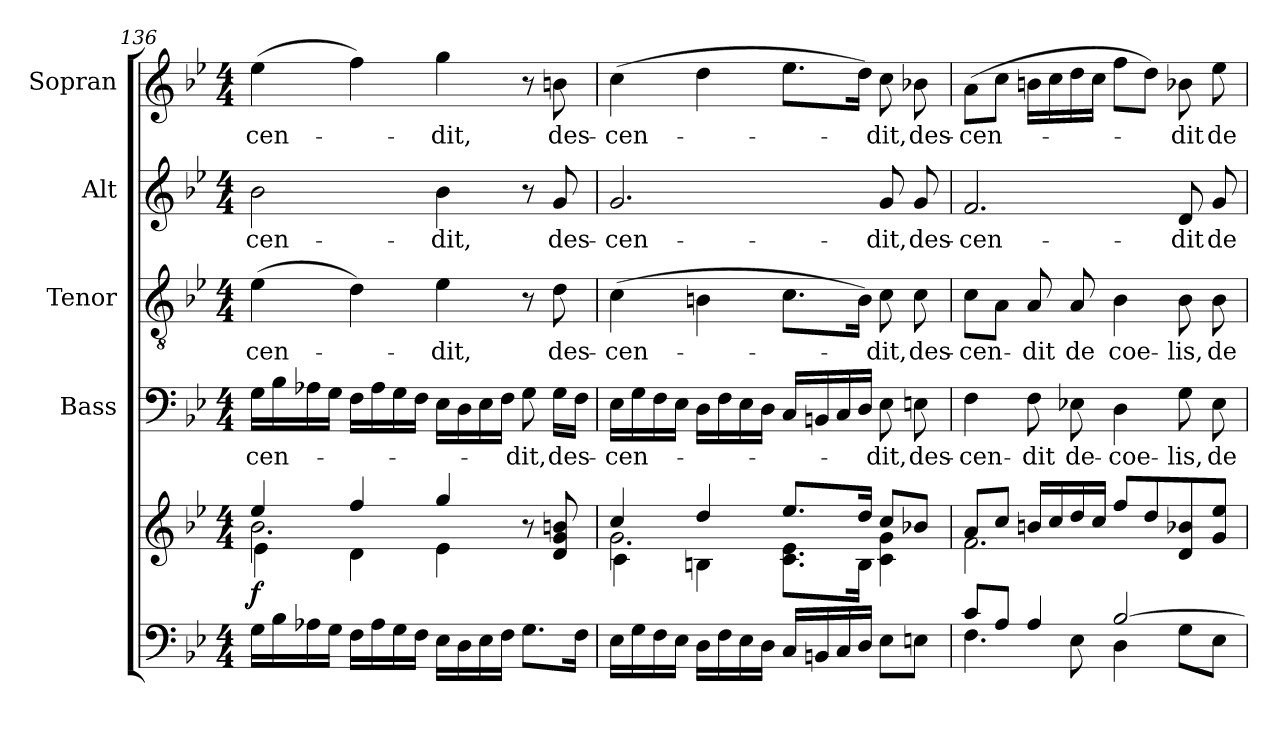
**kern	**kern	**dynam	**kern	**text	**kern	**text	**kern	**text	**kern	**text
*part5	*part5	*part5	*part4	*part4	*part3	*part3	*part2	*part2	*part1	*part1
*staff6	*staff5	*staff5/6	*staff4	*staff4	*staff3	*staff3	*staff2	*staff2	*staff1	*staff1
*	*	*	*I"Bass	*	*I"Tenor	*	*I"Alt	*	*I"Sopran	*
*	*	*	*I'B.	*	*I'T.	*	*I'A.	*	*I'S.	*
*clefF4	*clefG2	*	*clefF4	*	*clefGv2	*	*clefG2	*	*clefG2	*
*k[b-e-]	*k[b-e-]	*	*k[b-e-]	*	*k[b-e-]	*	*k[b-e-]	*	*k[b-e-]	*
*B-:	*B-:	*	*B-:	*	*B-:	*	*B-:	*	*B-:	*
*M4/4	*M4/4	*	*M4/4	*	*M4/4	*	*M4/4	*	*M4/4	*
=136	=136	=136	=136	=136	=136	=136	=136	=136	=136	=136
*	*^	*	*	*	*	*	*	*	*	*
*	*	*^	*	*	*	*	*	*	*	*	*
!	!	!	!	!LO:DY:b	!	!LO:LY:b	!	!LO:LY:b	!	!LO:LY:b	!	!LO:LY:b
16G\LL	4ee-/	2.b-\	4e-\	f	16G\LL	-cen-	(>4e-\	-cen-	2b-\	-cen-	(>4ee-\	-cen-
16B-\	.	.	.	.	16B-\	.	.	.	.	.	.	.
16A-X\	.	.	.	.	16A-X\	.	.	.	.	.	.	.
16G\JJ	.	.	.	.	16G\JJ	.	.	.	.	.	.	.
16F\LL	4ff/	.	4d\	.	16F\LL	.	4d\)	.	.	.	4ff\)	.
16A-\	.	.	.	.	16A-\	.	.	.	.	.	.	.
16G\	.	.	.	.	16G\	.	.	.	.	.	.	.
16F\JJ	.	.	.	.	16F\JJ	.	.	.	.	.	.	.
!	!	!	!	!	!	!	!	!LO:LY:b	!	!LO:LY:b	!	!LO:LY:b
16E-\LL	4gg/	.	4e-\	.	16E-\LL	.	4e-\	-dit,	4b-\	-dit,	4gg\	-dit,
16D\	.	.	.	.	16D\	.	.	.	.	.	.	.
16E-\	.	.	.	.	16E-\	.	.	.	.	.	.	.
16F\JJ	.	.	.	.	16F\JJ	.	.	.	.	.	.	.
!	!	!	!	!	!	!LO:LY:b	!	!	!	!	!	!
8.G\L	8r	4ryy	4ryy	.	8G\	-dit,	8r	.	8r	.	8r	.
!	!	!	!	!	!	!LO:LY:b	!	!LO:LY:b	!	!LO:LY:b	!	!LO:LY:b
.	8d/ 8g/ 8bn/	.	.	.	16G\LL	des-	8d\	des-	8g/	des-	8bn\	des-
16F\Jk	.	.	.	.	16F\JJ	.	.	.	.	.	.	.
!!LO:LB:g=z
=137	=137	=137	=137	=137	=137	=137	=137	=137	=137	=137	=137	=137
!	!	!	!	!	!	!LO:LY:b	!	!LO:LY:b	!	!LO:LY:b	!	!LO:LY:b
16E-\LL	4cc/	2.g\	4c\	.	16E-\LL	-cen-	(>4c\	-cen-	2.g/	-cen-	(>4cc\	-cen-
16G\	.	.	.	.	16G\	.	.	.	.	.	.	.
16F\	.	.	.	.	16F\	.	.	.	.	.	.	.
16E-\JJ	.	.	.	.	16E-\JJ	.	.	.	.	.	.	.
16D\LL	4dd/	.	4Bn\	.	16D\LL	.	4Bn\	.	.	.	4dd\	.
16F\	.	.	.	.	16F\	.	.	.	.	.	.	.
16E-\	.	.	.	.	16E-\	.	.	.	.	.	.	.
16D\JJ	.	.	.	.	16D\JJ	.	.	.	.	.	.	.
16C/LL	8.ee-/L	.	8.c\ 8.e-\L	.	16C/LL	.	8.c\L	.	.	.	8.ee-\L	.
16BBn/	.	.	.	.	16BBn/	.	.	.	.	.	.	.
16C/	.	.	.	.	16C/	.	.	.	.	.	.	.
16D/JJ	16dd/Jk	.	16B\Jk	.	16D/JJ	.	16B\Jk)	.	.	.	16dd\Jk)	.
!	!	!	!	!	!	!LO:LY:b	!	!LO:LY:b	!	!LO:LY:b	!	!LO:LY:b
8E-\L	8cc/L	4c\ 4g\	4ryy	.	8E-\	-dit,	8c\	-dit,	8g/	-dit,	8cc\	-dit,
!	!	!	!	!	!	!LO:LY:b	!	!LO:LY:b	!	!LO:LY:b	!	!LO:LY:b
8En\J	8b-X/J	.	.	.	8En\	des-	8c\	des-	8g/	des-	8b-X\	des-
*	*	*v	*v	*	*	*	*	*	*	*	*	*
=138	=138	=138	=138	=138	=138	=138	=138	=138	=138	=138	=138
*^	*	*	*	*	*	*	*	*	*	*	*
!	!	!	!	!	!	!LO:LY:b	!	!LO:LY:b	!	!LO:LY:b	!	!LO:LY:b
8c/L	4.F\	8a/L	2.f\	.	4F\	-cen-	8c\L	-cen-	2.f/	-cen-	(>8a\L	-cen-
8A/J	.	8cc/J	.	.	.	.	8A\J	.	.	.	8cc\J	.
!	!	!	!	!	!	!LO:LY:b	!	!LO:LY:b	!	!	!	!
4A/	.	16bn/LL	.	.	8F\	-dit	8A/	-dit	.	.	16bn\LL	.
.	.	16cc/	.	.	.	.	.	.	.	.	16cc\	.
!	!	!	!	!	!	!LO:LY:b	!	!LO:LY:b	!	!	!	!
.	8E-\	16dd/	.	.	8E-X\	de-	8A/	de	.	.	16dd\	.
.	.	16cc/JJ	.	.	.	.	.	.	.	.	16cc\JJ	.
!	!	!	!	!	!	!LO:LY:b	!	!LO:LY:b	!	!	!	!
[>2B-/	4D\	8ff/L	.	.	4D\	-coe-	4B-\	coe-	.	.	8ff\L	.
.	.	8dd/	.	.	.	.	.	.	.	.	8dd\J)	.
!	!	!	!	!	!	!LO:LY:b	!	!LO:LY:b	!	!LO:LY:b	!	!LO:LY:b
.	8G\L	8d/ 8b-X/	4ryy	.	8G\	-lis,	8B-\	-lis,	8d/	-dit	8b-X\	-dit
!	!	!	!	!	!	!LO:LY:b	!	!LO:LY:b	!	!LO:LY:b	!	!LO:LY:b
.	8E-\J	8g/ 8ee-/J	.	.	8E-\	de	8B-\	de	8g/	de	8ee-\	de
*v	*v	*	*	*	*	*	*	*	*	*	*	*
*	*v	*v	*	*	*	*	*	*	*	*	*
=	=	=	=	=	=	=	=	=	=	=
*-	*-	*-	*-	*-	*-	*-	*-	*-	*-	*-
